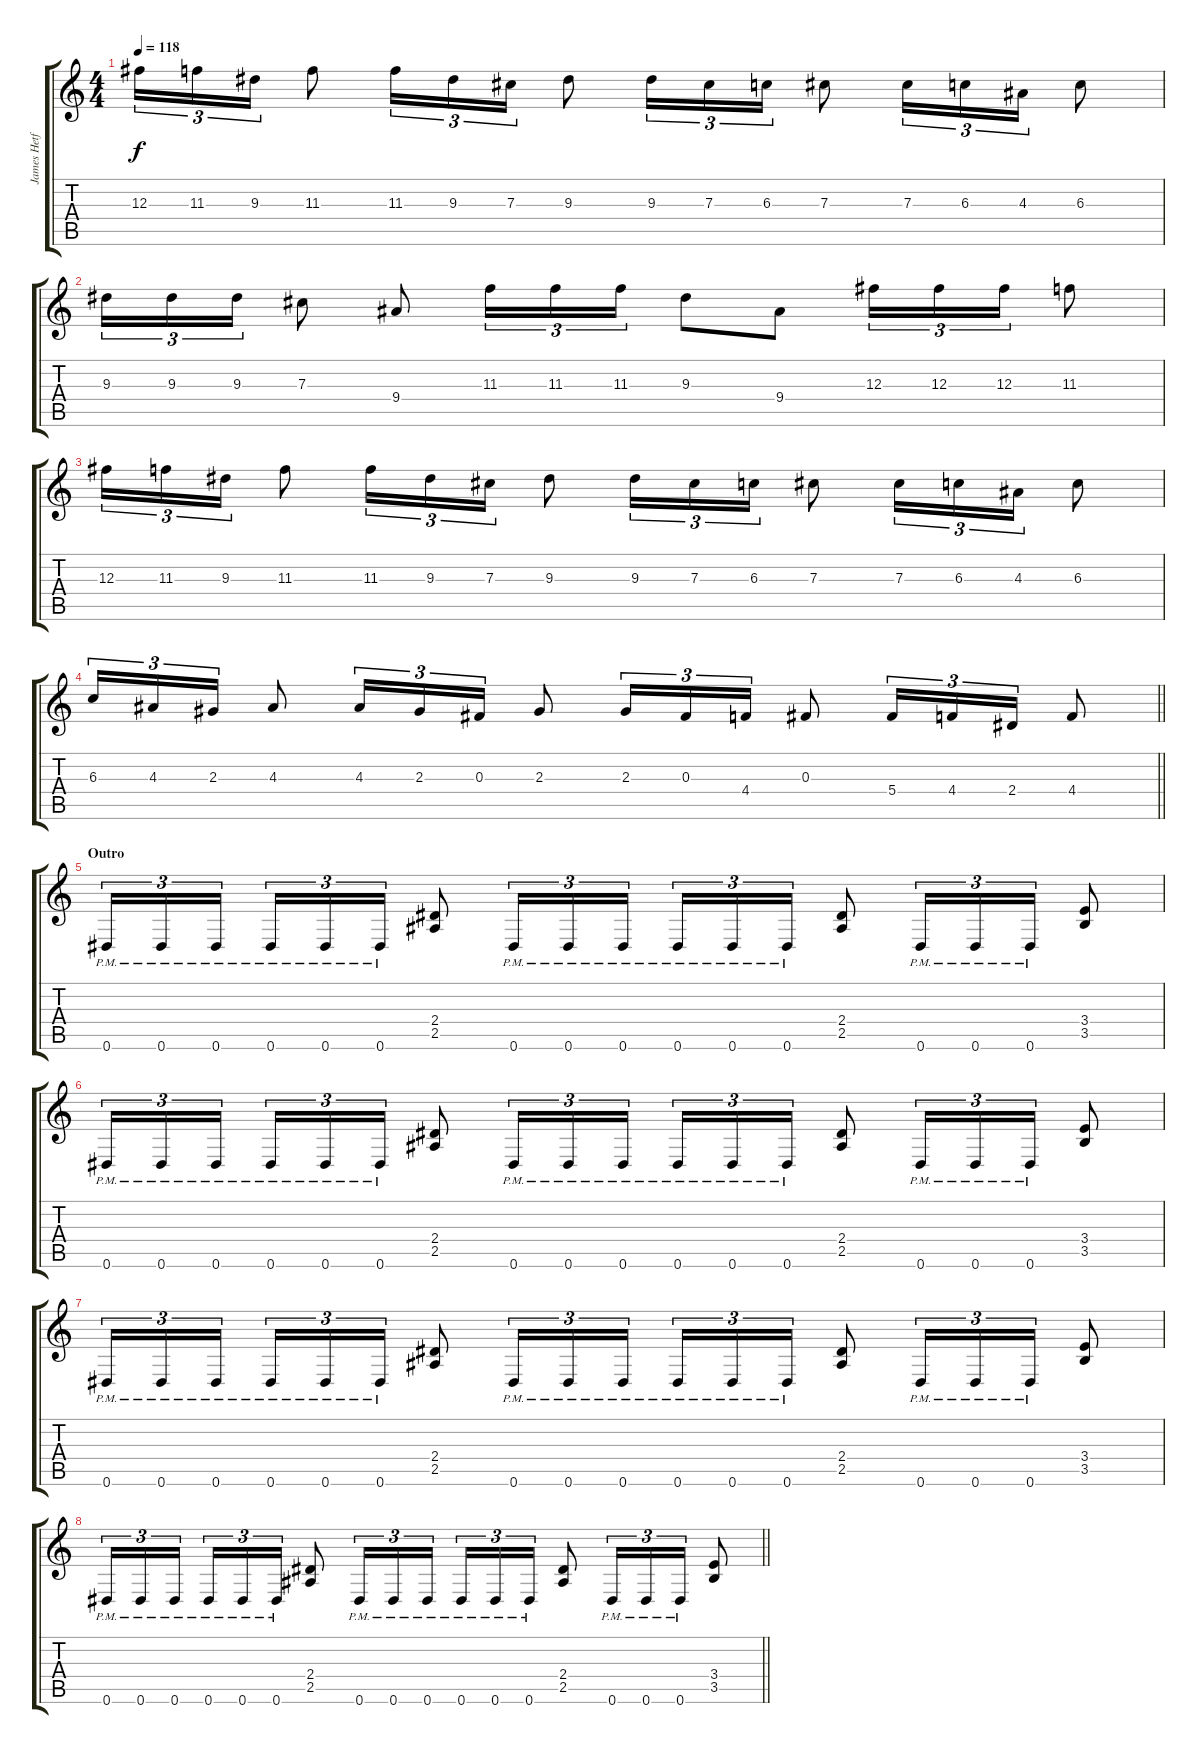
\track ("James Hetfield" "James Hetf") {instrument electricguitarjazz}
\staff {score tabs}
\tuning (Eb4 Bb3 Gb3 Db3 Ab2 Eb2) {hide}
\ts (4 4)
\tempo 118
\clef g2
\ks c
12.3.16{tu (3 2) dy f} 11.3.16{tu (3 2)} 9.3.16{tu (3 2)} 11.3.8 11.3.16{tu (3 2)} 9.3.16{tu (3 2)} 7.3.16{tu (3 2)} 9.3.8 9.3.16{tu (3 2)} 7.3.16{tu (3 2)} 6.3.16{tu (3 2)} 7.3.8 7.3.16{tu (3 2)} 6.3.16{tu (3 2)} 4.3.16{tu (3 2)} 6.3.8 |
9.3.16{tu (3 2)} 9.3.16{tu (3 2)} 9.3.16{tu (3 2)} 7.3.8 9.4.8 11.3.16{tu (3 2)} 11.3.16{tu (3 2)} 11.3.16{tu (3 2)} 9.3.8 9.4.8 12.3.16{tu (3 2)} 12.3.16{tu (3 2)} 12.3.16{tu (3 2)} 11.3.8 |
12.3.16{tu (3 2)} 11.3.16{tu (3 2)} 9.3.16{tu (3 2)} 11.3.8 11.3.16{tu (3 2)} 9.3.16{tu (3 2)} 7.3.16{tu (3 2)} 9.3.8 9.3.16{tu (3 2)} 7.3.16{tu (3 2)} 6.3.16{tu (3 2)} 7.3.8 7.3.16{tu (3 2)} 6.3.16{tu (3 2)} 4.3.16{tu (3 2)} 6.3.8 |
\barLineRight lightlight
6.3.16{tu (3 2)} 4.3.16{tu (3 2)} 2.3.16{tu (3 2)} 4.3.8 4.3.16{tu (3 2)} 2.3.16{tu (3 2)} 0.3.16{tu (3 2)} 2.3.8 2.3.16{tu (3 2)} 0.3.16{tu (3 2)} 4.4.16{tu (3 2)} 0.3.8 5.4.16{tu (3 2)} 4.4.16{tu (3 2)} 2.4.16{tu (3 2)} 4.4.8 |
\section ("" "Outro")
0.6{pm}.16{tu (3 2)} 0.6{pm}.16{tu (3 2)} 0.6{pm}.16{tu (3 2) beam splitsecondary} 0.6{pm}.16{tu (3 2)} 0.6{pm}.16{tu (3 2)} 0.6{pm}.16{tu (3 2)} (2.4 2.5).8 0.6{pm}.16{tu (3 2)} 0.6{pm}.16{tu (3 2)} 0.6{pm}.16{tu (3 2)} 0.6{pm}.16{tu (3 2)} 0.6{pm}.16{tu (3 2)} 0.6{pm}.16{tu (3 2)} (2.4 2.5).8 0.6{pm}.16{tu (3 2)} 0.6{pm}.16{tu (3 2)} 0.6{pm}.16{tu (3 2)} (3.4 3.5).8 |
0.6{pm}.16{tu (3 2)} 0.6{pm}.16{tu (3 2)} 0.6{pm}.16{tu (3 2) beam splitsecondary} 0.6{pm}.16{tu (3 2)} 0.6{pm}.16{tu (3 2)} 0.6{pm}.16{tu (3 2)} (2.4 2.5).8 0.6{pm}.16{tu (3 2)} 0.6{pm}.16{tu (3 2)} 0.6{pm}.16{tu (3 2)} 0.6{pm}.16{tu (3 2)} 0.6{pm}.16{tu (3 2)} 0.6{pm}.16{tu (3 2)} (2.4 2.5).8 0.6{pm}.16{tu (3 2)} 0.6{pm}.16{tu (3 2)} 0.6{pm}.16{tu (3 2)} (3.4 3.5).8 |
0.6{pm}.16{tu (3 2)} 0.6{pm}.16{tu (3 2)} 0.6{pm}.16{tu (3 2) beam splitsecondary} 0.6{pm}.16{tu (3 2)} 0.6{pm}.16{tu (3 2)} 0.6{pm}.16{tu (3 2)} (2.4 2.5).8 0.6{pm}.16{tu (3 2)} 0.6{pm}.16{tu (3 2)} 0.6{pm}.16{tu (3 2)} 0.6{pm}.16{tu (3 2)} 0.6{pm}.16{tu (3 2)} 0.6{pm}.16{tu (3 2)} (2.4 2.5).8 0.6{pm}.16{tu (3 2)} 0.6{pm}.16{tu (3 2)} 0.6{pm}.16{tu (3 2)} (3.4 3.5).8 |
\barLineRight lightlight
0.6{pm}.16{tu (3 2)} 0.6{pm}.16{tu (3 2)} 0.6{pm}.16{tu (3 2) beam splitsecondary} 0.6{pm}.16{tu (3 2)} 0.6{pm}.16{tu (3 2)} 0.6{pm}.16{tu (3 2)} (2.4 2.5).8 0.6{pm}.16{tu (3 2)} 0.6{pm}.16{tu (3 2)} 0.6{pm}.16{tu (3 2)} 0.6{pm}.16{tu (3 2)} 0.6{pm}.16{tu (3 2)} 0.6{pm}.16{tu (3 2)} (2.4 2.5).8 0.6{pm}.16{tu (3 2)} 0.6{pm}.16{tu (3 2)} 0.6{pm}.16{tu (3 2)} (3.4 3.5).8
